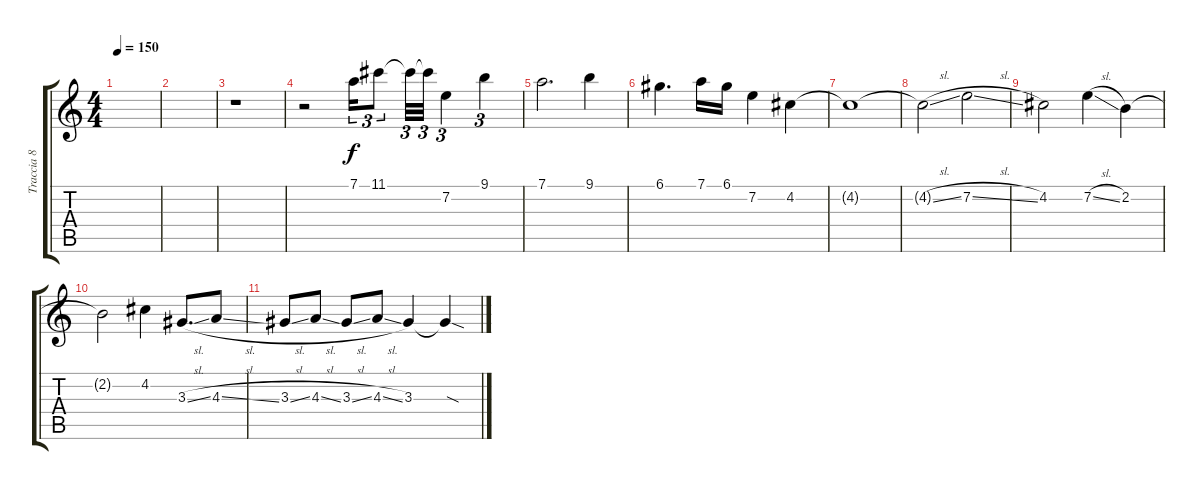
\track ("Traccia 8" "Traccia 8") {instrument overdrivenguitar}
\staff {score tabs}
\tuning (D4 A3 F3 C3 G2 D2) {hide}
\ts (4 4)
\tempo 150
\clef g2
\ks c
|
|
r.1 |
r.2 7.1.16{tu (3 2)} 11.1.8{tu (3 2)} 11.1{t}.32{tu (3 2)} 11.1{t}.32{tu (3 2)} 7.2.4{tu (3 2)} 9.1.4{tu (3 2)} |
7.1.2{d} 9.1.4 |
6.1.4{d} 7.1.16 6.1.16 7.2.4 4.2.4 |
4.2{t}.1 |
4.2{sl t}.2 7.2{sl}.2 |
4.2.2 7.2{sl}.4 2.2.4 |
2.2{t}.2 4.2.4 3.3{sl}.8{d} 4.3{sl}.8 |
3.3{sl}.8 4.3{sl}.8 3.3{sl}.8 4.3{sl}.8 3.3.4 3.3{sod t}.4
